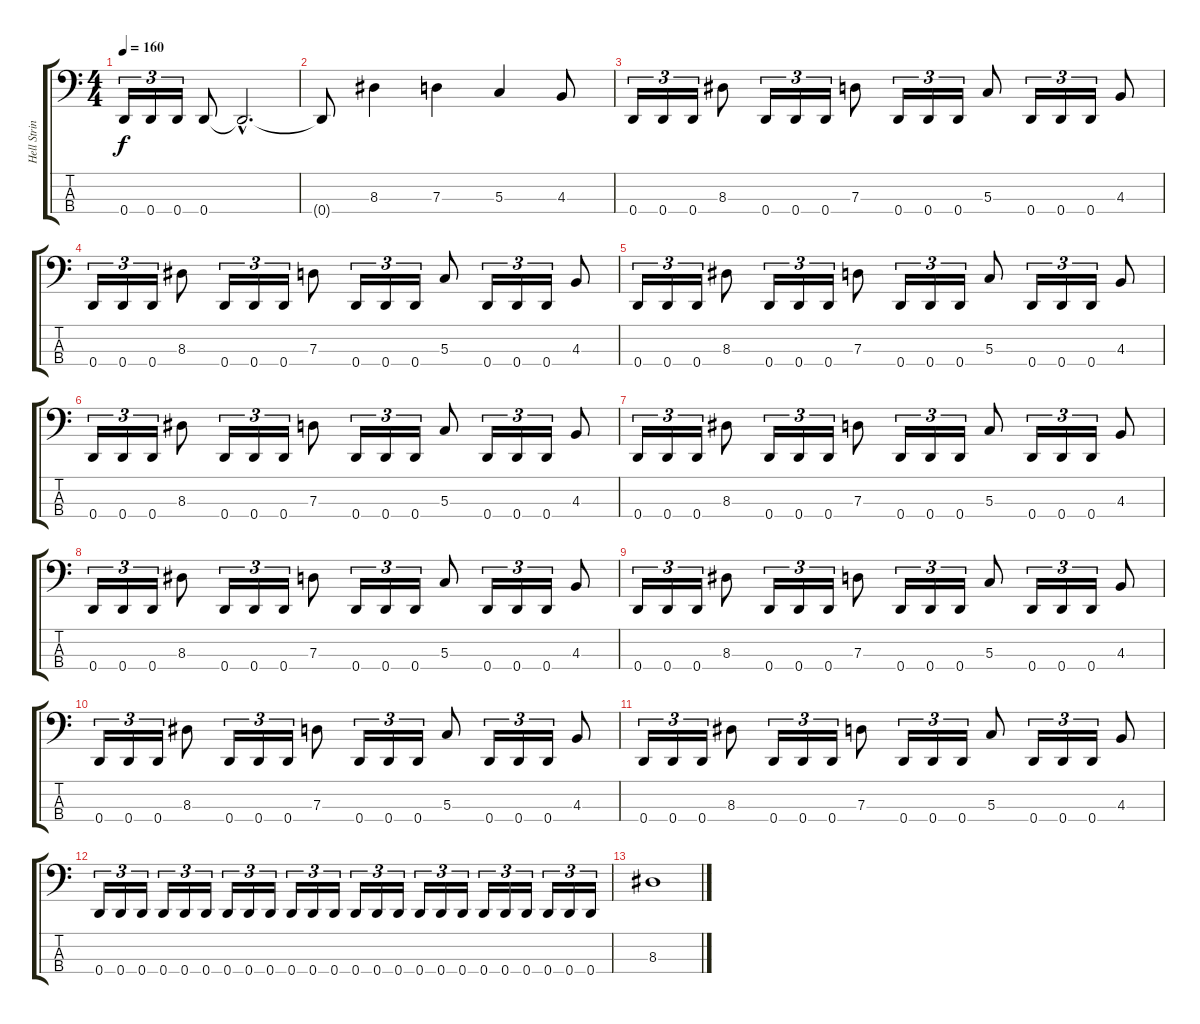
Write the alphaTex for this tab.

\track ("Hell Strings" "Hell Strin") {instrument electricbasspick}
\staff {score tabs}
\tuning (F2 C2 G1 D1) {hide}
\ts (4 4)
\tempo 160
\clef f4
\ks c
0.4.16{tu (3 2) dy f} 0.4.16{tu (3 2)} 0.4.16{tu (3 2)} 0.4.8 0.4{hac t}.2{d} |
0.4{t}.8 8.3.4 7.3.4 5.3.4 4.3.8 |
0.4.16{tu (3 2)} 0.4.16{tu (3 2)} 0.4.16{tu (3 2)} 8.3.8 0.4.16{tu (3 2)} 0.4.16{tu (3 2)} 0.4.16{tu (3 2)} 7.3.8 0.4.16{tu (3 2)} 0.4.16{tu (3 2)} 0.4.16{tu (3 2)} 5.3.8 0.4.16{tu (3 2)} 0.4.16{tu (3 2)} 0.4.16{tu (3 2)} 4.3.8 |
0.4.16{tu (3 2)} 0.4.16{tu (3 2)} 0.4.16{tu (3 2)} 8.3.8 0.4.16{tu (3 2)} 0.4.16{tu (3 2)} 0.4.16{tu (3 2)} 7.3.8 0.4.16{tu (3 2)} 0.4.16{tu (3 2)} 0.4.16{tu (3 2)} 5.3.8 0.4.16{tu (3 2)} 0.4.16{tu (3 2)} 0.4.16{tu (3 2)} 4.3.8 |
0.4.16{tu (3 2)} 0.4.16{tu (3 2)} 0.4.16{tu (3 2)} 8.3.8 0.4.16{tu (3 2)} 0.4.16{tu (3 2)} 0.4.16{tu (3 2)} 7.3.8 0.4.16{tu (3 2)} 0.4.16{tu (3 2)} 0.4.16{tu (3 2)} 5.3.8 0.4.16{tu (3 2)} 0.4.16{tu (3 2)} 0.4.16{tu (3 2)} 4.3.8 |
0.4.16{tu (3 2)} 0.4.16{tu (3 2)} 0.4.16{tu (3 2)} 8.3.8 0.4.16{tu (3 2)} 0.4.16{tu (3 2)} 0.4.16{tu (3 2)} 7.3.8 0.4.16{tu (3 2)} 0.4.16{tu (3 2)} 0.4.16{tu (3 2)} 5.3.8 0.4.16{tu (3 2)} 0.4.16{tu (3 2)} 0.4.16{tu (3 2)} 4.3.8 |
0.4.16{tu (3 2)} 0.4.16{tu (3 2)} 0.4.16{tu (3 2)} 8.3.8 0.4.16{tu (3 2)} 0.4.16{tu (3 2)} 0.4.16{tu (3 2)} 7.3.8 0.4.16{tu (3 2)} 0.4.16{tu (3 2)} 0.4.16{tu (3 2)} 5.3.8 0.4.16{tu (3 2)} 0.4.16{tu (3 2)} 0.4.16{tu (3 2)} 4.3.8 |
0.4.16{tu (3 2)} 0.4.16{tu (3 2)} 0.4.16{tu (3 2)} 8.3.8 0.4.16{tu (3 2)} 0.4.16{tu (3 2)} 0.4.16{tu (3 2)} 7.3.8 0.4.16{tu (3 2)} 0.4.16{tu (3 2)} 0.4.16{tu (3 2)} 5.3.8 0.4.16{tu (3 2)} 0.4.16{tu (3 2)} 0.4.16{tu (3 2)} 4.3.8 |
0.4.16{tu (3 2)} 0.4.16{tu (3 2)} 0.4.16{tu (3 2)} 8.3.8 0.4.16{tu (3 2)} 0.4.16{tu (3 2)} 0.4.16{tu (3 2)} 7.3.8 0.4.16{tu (3 2)} 0.4.16{tu (3 2)} 0.4.16{tu (3 2)} 5.3.8 0.4.16{tu (3 2)} 0.4.16{tu (3 2)} 0.4.16{tu (3 2)} 4.3.8 |
0.4.16{tu (3 2)} 0.4.16{tu (3 2)} 0.4.16{tu (3 2)} 8.3.8 0.4.16{tu (3 2)} 0.4.16{tu (3 2)} 0.4.16{tu (3 2)} 7.3.8 0.4.16{tu (3 2)} 0.4.16{tu (3 2)} 0.4.16{tu (3 2)} 5.3.8 0.4.16{tu (3 2)} 0.4.16{tu (3 2)} 0.4.16{tu (3 2)} 4.3.8 |
0.4.16{tu (3 2)} 0.4.16{tu (3 2)} 0.4.16{tu (3 2)} 8.3.8 0.4.16{tu (3 2)} 0.4.16{tu (3 2)} 0.4.16{tu (3 2)} 7.3.8 0.4.16{tu (3 2)} 0.4.16{tu (3 2)} 0.4.16{tu (3 2)} 5.3.8 0.4.16{tu (3 2)} 0.4.16{tu (3 2)} 0.4.16{tu (3 2)} 4.3.8 |
0.4.16{tu (3 2)} 0.4.16{tu (3 2)} 0.4.16{tu (3 2)} 0.4.16{tu (3 2)} 0.4.16{tu (3 2)} 0.4.16{tu (3 2)} 0.4.16{tu (3 2)} 0.4.16{tu (3 2)} 0.4.16{tu (3 2)} 0.4.16{tu (3 2)} 0.4.16{tu (3 2)} 0.4.16{tu (3 2)} 0.4.16{tu (3 2)} 0.4.16{tu (3 2)} 0.4.16{tu (3 2)} 0.4.16{tu (3 2)} 0.4.16{tu (3 2)} 0.4.16{tu (3 2)} 0.4.16{tu (3 2)} 0.4.16{tu (3 2)} 0.4.16{tu (3 2)} 0.4.16{tu (3 2)} 0.4.16{tu (3 2)} 0.4.16{tu (3 2)} |
8.3.1
